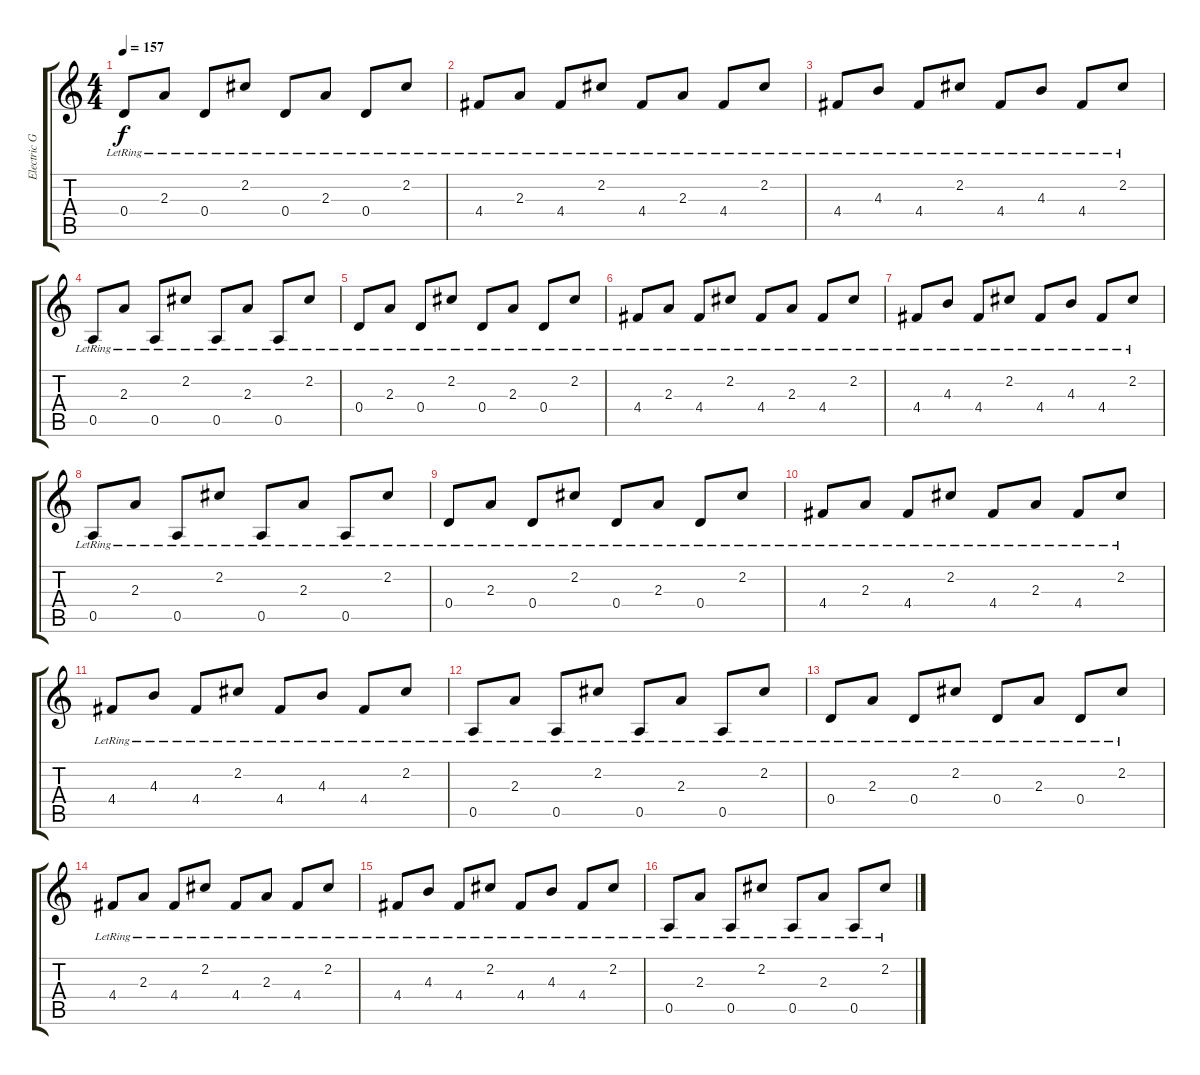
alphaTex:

\track ("Electric Guitar" "Electric G") {instrument electricguitarclean}
\staff {score tabs}
\tuning (E4 B3 G3 D3 A2 D2) {hide}
\ts (4 4)
\tempo 157
\clef g2
\ks c
0.4{lr}.8{dy f} 2.3{lr}.8 0.4{lr}.8 2.2{lr}.8 0.4{lr}.8 2.3{lr}.8 0.4{lr}.8 2.2{lr}.8 |
4.4{lr}.8 2.3{lr}.8 4.4{lr}.8 2.2{lr}.8 4.4{lr}.8 2.3{lr}.8 4.4{lr}.8 2.2{lr}.8 |
4.4{lr}.8 4.3{lr}.8 4.4{lr}.8 2.2{lr}.8 4.4{lr}.8 4.3{lr}.8 4.4{lr}.8 2.2{lr}.8 |
0.5{lr}.8 2.3{lr}.8 0.5{lr}.8 2.2{lr}.8 0.5{lr}.8 2.3{lr}.8 0.5{lr}.8 2.2{lr}.8 |
0.4{lr}.8 2.3{lr}.8 0.4{lr}.8 2.2{lr}.8 0.4{lr}.8 2.3{lr}.8 0.4{lr}.8 2.2{lr}.8 |
4.4{lr}.8 2.3{lr}.8 4.4{lr}.8 2.2{lr}.8 4.4{lr}.8 2.3{lr}.8 4.4{lr}.8 2.2{lr}.8 |
4.4{lr}.8 4.3{lr}.8 4.4{lr}.8 2.2{lr}.8 4.4{lr}.8 4.3{lr}.8 4.4{lr}.8 2.2{lr}.8 |
0.5{lr}.8 2.3{lr}.8 0.5{lr}.8 2.2{lr}.8 0.5{lr}.8 2.3{lr}.8 0.5{lr}.8 2.2{lr}.8 |
0.4{lr}.8 2.3{lr}.8 0.4{lr}.8 2.2{lr}.8 0.4{lr}.8 2.3{lr}.8 0.4{lr}.8 2.2{lr}.8 |
4.4{lr}.8 2.3{lr}.8 4.4{lr}.8 2.2{lr}.8 4.4{lr}.8 2.3{lr}.8 4.4{lr}.8 2.2{lr}.8 |
4.4{lr}.8 4.3{lr}.8 4.4{lr}.8 2.2{lr}.8 4.4{lr}.8 4.3{lr}.8 4.4{lr}.8 2.2{lr}.8 |
0.5{lr}.8 2.3{lr}.8 0.5{lr}.8 2.2{lr}.8 0.5{lr}.8 2.3{lr}.8 0.5{lr}.8 2.2{lr}.8 |
0.4{lr}.8 2.3{lr}.8 0.4{lr}.8 2.2{lr}.8 0.4{lr}.8 2.3{lr}.8 0.4{lr}.8 2.2{lr}.8 |
4.4{lr}.8 2.3{lr}.8 4.4{lr}.8 2.2{lr}.8 4.4{lr}.8 2.3{lr}.8 4.4{lr}.8 2.2{lr}.8 |
4.4{lr}.8 4.3{lr}.8 4.4{lr}.8 2.2{lr}.8 4.4{lr}.8 4.3{lr}.8 4.4{lr}.8 2.2{lr}.8 |
0.5{lr}.8 2.3{lr}.8 0.5{lr}.8 2.2{lr}.8 0.5{lr}.8 2.3{lr}.8 0.5{lr}.8 2.2{lr}.8
